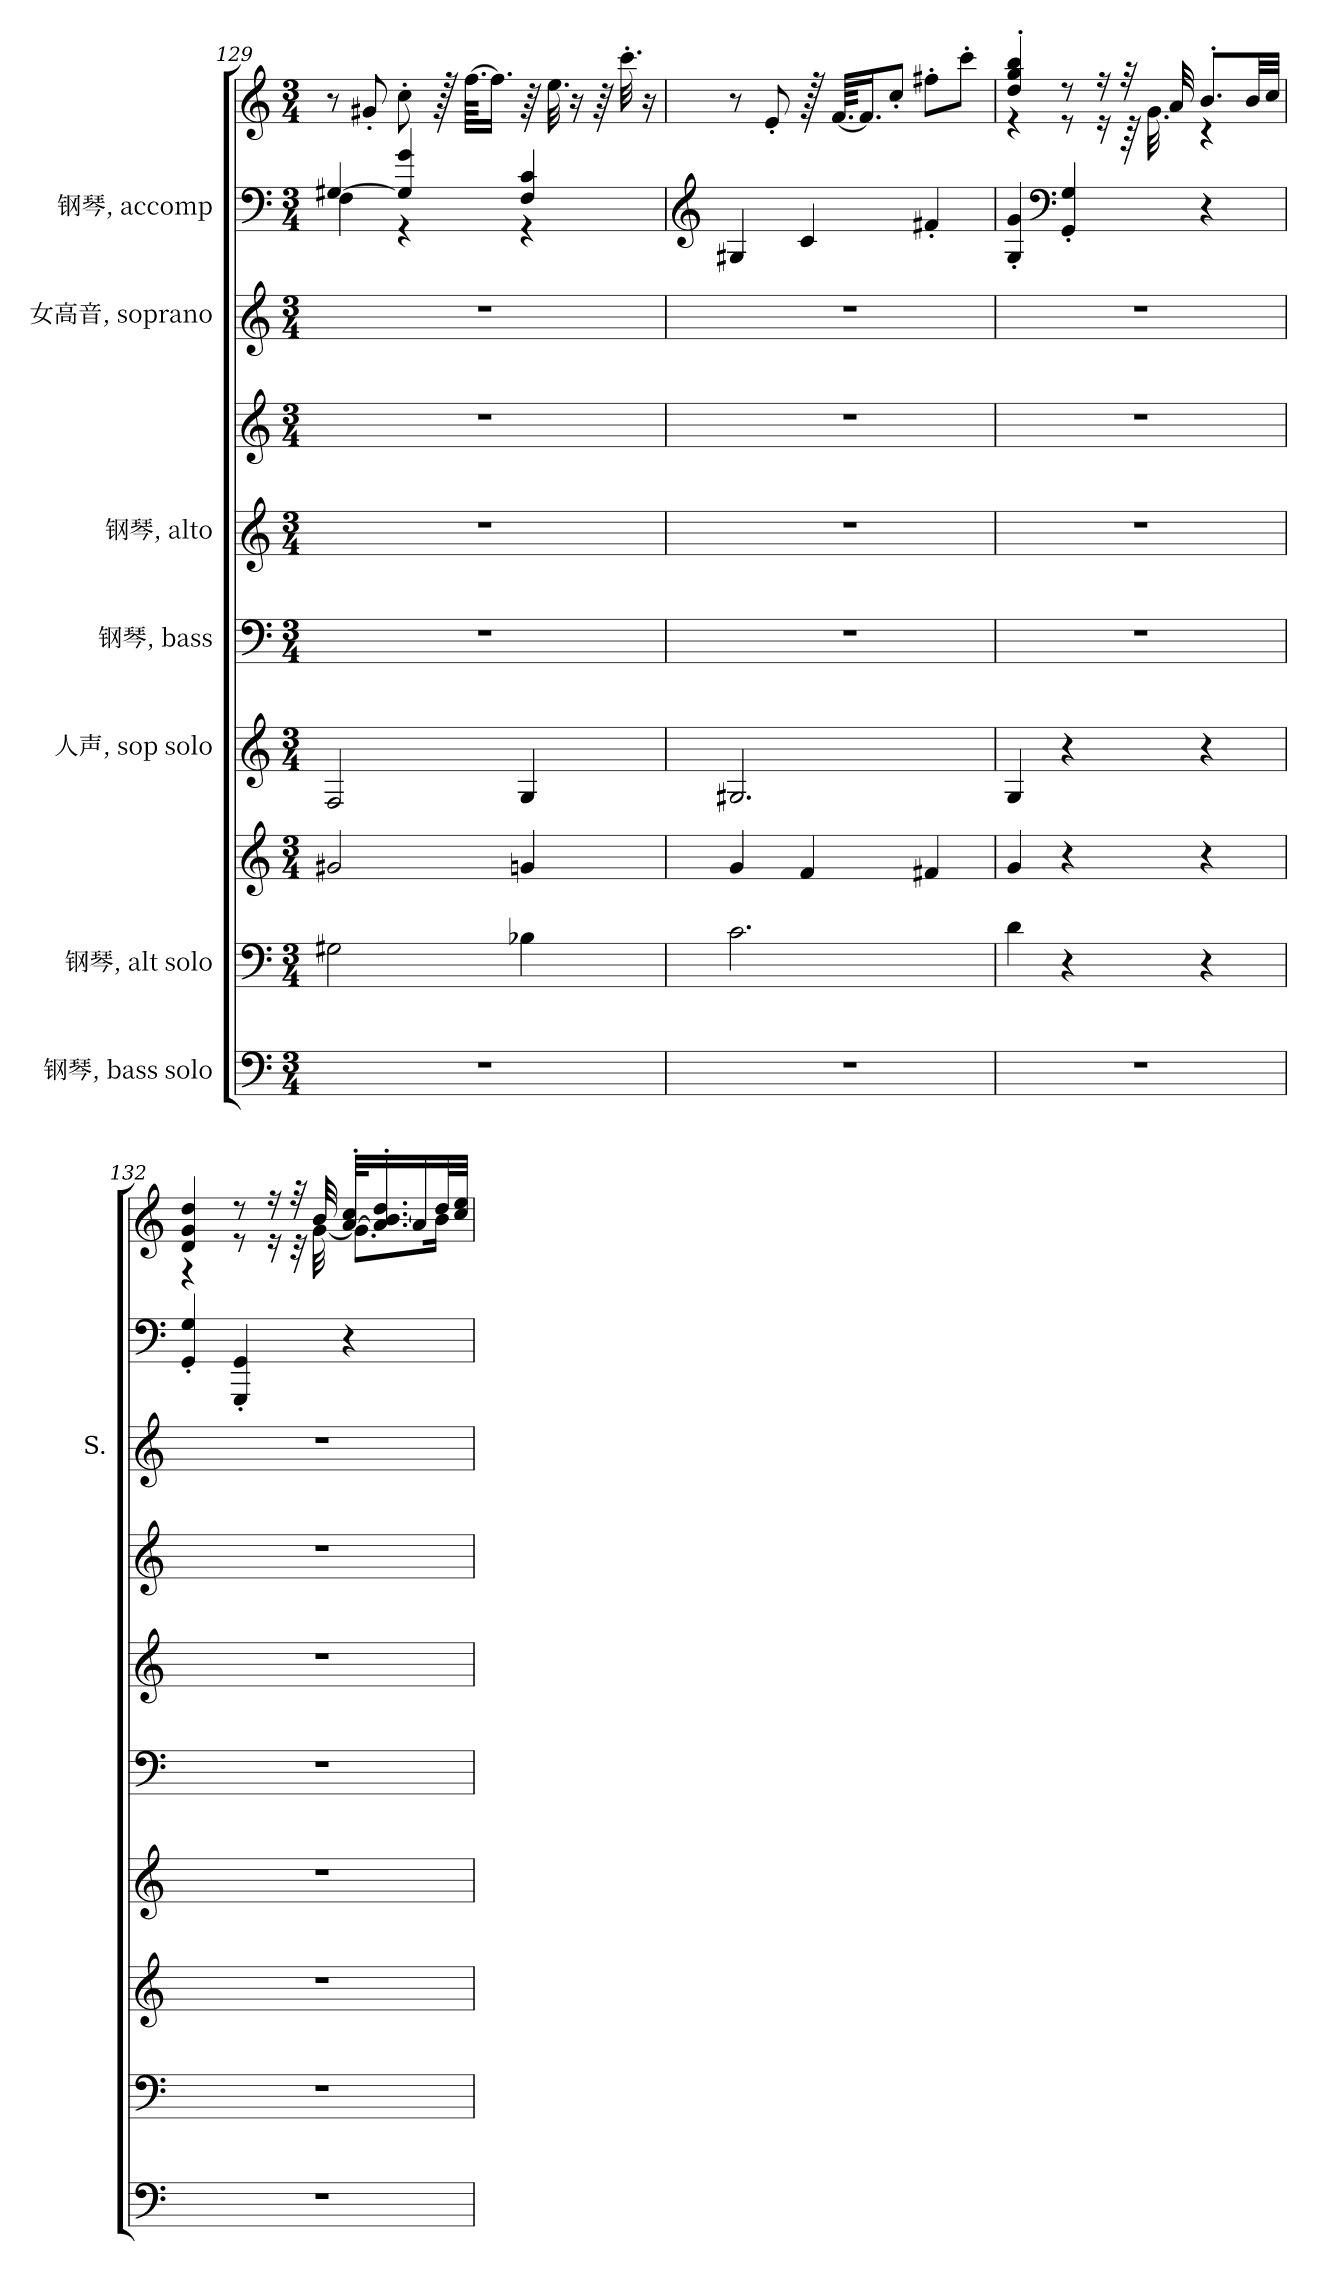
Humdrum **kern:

**kern	**kern	**kern	**kern	**kern	**kern	**kern	**kern	**kern	**kern
*part7	*part6	*part6	*part5	*part4	*part3	*part3	*part2	*part1	*part1
*staff10	*staff9	*staff8	*staff7	*staff6	*staff5	*staff4	*staff3	*staff2	*staff1
*I"钢琴, bass solo	*I"钢琴, alt solo	*	*I"人声, sop solo	*I"钢琴, bass	*I"钢琴, alto	*	*I"女高音, soprano	*I"钢琴, accomp	*
*	*	*	*	*	*	*	*I'S.	*	*
*clefF4	*clefF4	*clefG2	*clefG2	*clefF4	*clefG2	*clefG2	*clefG2	*clefF4	*clefG2
*k[]	*k[]	*k[]	*k[]	*k[]	*k[]	*k[]	*k[]	*k[]	*k[]
*M3/4	*M3/4	*M3/4	*M3/4	*M3/4	*M3/4	*M3/4	*M3/4	*M3/4	*M3/4
=129	=129	=129	=129	=129	=129	=129	=129	=129	=129
*	*	*	*	*	*	*	*	*^	*
2.r	2G#X\	2g#X/	2F/	2.r	2.r	2.r	2.r	[4G#X/	4F\	8r
.	.	.	.	.	.	.	.	.	.	8g#X'/
.	.	.	.	.	.	.	.	4G#/] 4g/	4r	8cc'\
.	.	.	.	.	.	.	.	.	.	128r
.	.	.	.	.	.	.	.	.	.	[64.ff\KKLL
.	.	.	.	.	.	.	.	.	.	16.ff\JJ]
.	4B-X\	4gn/	4G/	.	.	.	.	4F/ 4c/	4r	64r
.	.	.	.	.	.	.	.	.	.	32.ee\
.	.	.	.	.	.	.	.	.	.	16r
.	.	.	.	.	.	.	.	.	.	64r
.	.	.	.	.	.	.	.	.	.	32.ccc'\
.	.	.	.	.	.	.	.	.	.	16r
*	*	*	*	*	*	*	*	*v	*v	*
=130	=130	=130	=130	=130	=130	=130	=130	=130	=130
*	*	*	*	*	*	*	*	*clefG2	*
2.r	2.c\	4g/	2.G#X/	2.r	2.r	2.r	2.r	4G#X/	8r
.	.	.	.	.	.	.	.	.	8e'/
.	.	4f/	.	.	.	.	.	4c/	128r
.	.	.	.	.	.	.	.	.	[64.f/KKLL
.	.	.	.	.	.	.	.	.	16.f/J]
.	.	.	.	.	.	.	.	.	8cc'/J
.	.	4f#X/	.	.	.	.	.	4f#X'/	8ff#X'\L
.	.	.	.	.	.	.	.	.	8ccc'\J
!!LO:PB:g=z
=131	=131	=131	=131	=131	=131	=131	=131	=131	=131
*	*	*	*	*	*	*	*	*	*^
2.r	4d\	4g/	4G/	2.r	2.r	2.r	2.r	4G/' 4g/'	4dd/' 4gg/' 4bb/'	4r
*	*	*	*	*	*	*	*	*clefF4	*	*
.	4r	4r	4r	.	.	.	.	4GG/' 4G/'	8r	8r
.	.	.	.	.	.	.	.	.	16r	16r
.	.	.	.	.	.	.	.	.	32r	64r
.	.	.	.	.	.	.	.	.	.	32.g\
.	.	.	.	.	.	.	.	.	32a/	.
.	4r	4r	4r	.	.	.	.	4r	8.b'/L	4r
.	.	.	.	.	.	.	.	.	32b/LL	.
.	.	.	.	.	.	.	.	.	32cc/JJJ	.
=132	=132	=132	=132	=132	=132	=132	=132	=132	=132	=132
2.r	2.r	2.r	2.r	2.r	2.r	2.r	2.r	4GG/' 4G/'	4d/ 4g/ 4dd/	4r
.	.	.	.	.	.	.	.	4GGG/' 4GG/'	8r	8r
.	.	.	.	.	.	.	.	.	16r	16r
.	.	.	.	.	.	.	.	.	32r	32r
.	.	.	.	.	.	.	.	.	32b/	[32g\
.	.	.	.	.	.	.	.	4r	[32a/' 32cc/'KLL	8.g\L]
.	.	.	.	.	.	.	.	.	16.a/_' 16.b/' 16.dd/'	.
.	.	.	.	.	.	.	.	.	16a/]	.
.	.	.	.	.	.	.	.	.	32dd/L	16b\Jk
.	.	.	.	.	.	.	.	.	32cc/ 32ee/JJJ	.
*	*	*	*	*	*	*	*	*	*v	*v
=	=	=	=	=	=	=	=	=	=
*-	*-	*-	*-	*-	*-	*-	*-	*-	*-
